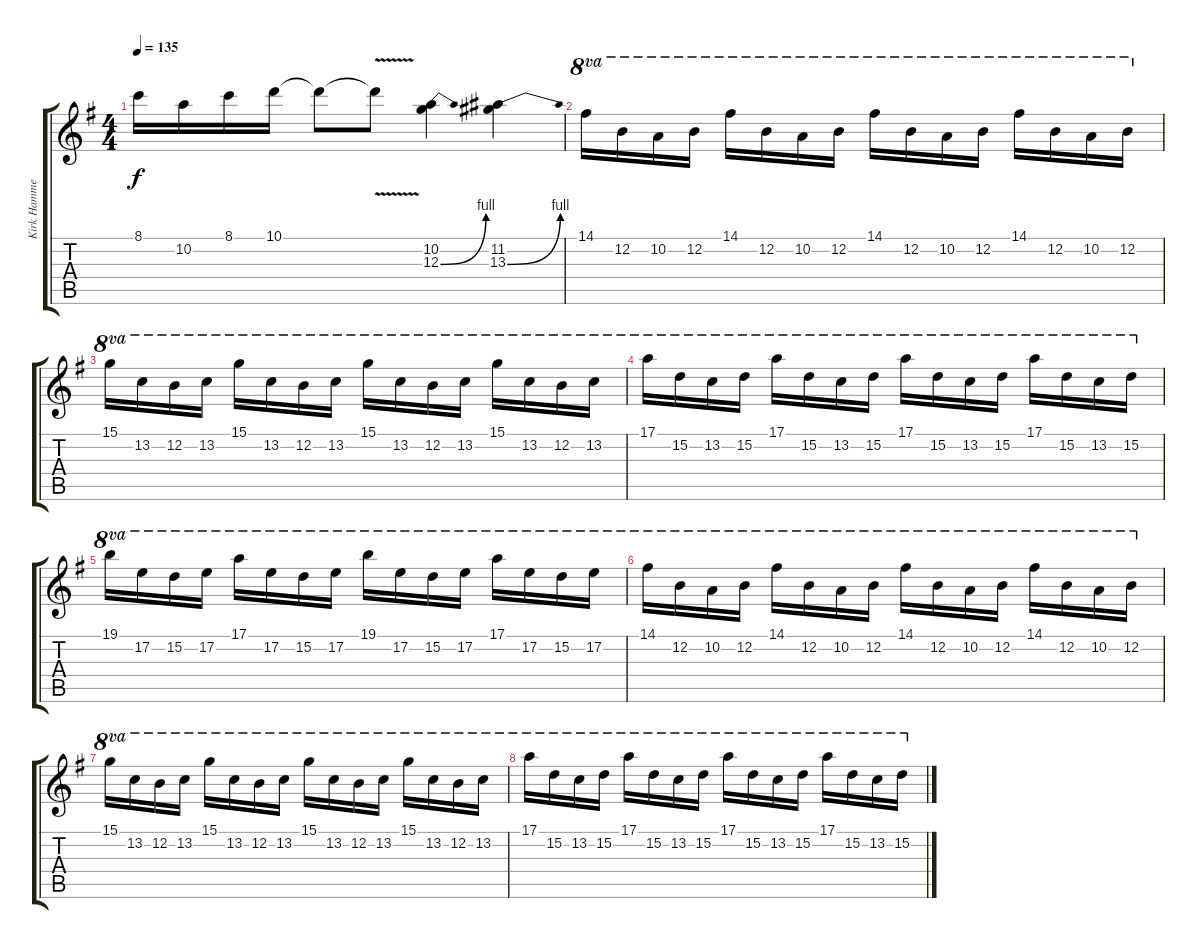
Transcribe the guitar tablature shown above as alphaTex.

\track ("Kirk Hammet Lead Gtr." "Kirk Hamme") {instrument distortionguitar}
\staff {score tabs}
\tuning (E4 B3 G3 D3 A2 E2) {hide}
\ts (4 4)
\tempo 135
\clef g2
\ks eminor
8.1.16{dy f} 10.2.16 8.1.16 10.1.16 10.1{t}.8 10.1{v t}.8 (10.2 12.3{be (bend 0 0 60 4)}).4 (11.2 13.3{be (bend 0 0 60 4)}).4 |
14.1.16{ot 8va} 12.2.16{ot 8va} 10.2.16{ot 8va} 12.2.16{ot 8va} 14.1.16{ot 8va} 12.2.16{ot 8va} 10.2.16{ot 8va} 12.2.16{ot 8va} 14.1.16{ot 8va} 12.2.16{ot 8va} 10.2.16{ot 8va} 12.2.16{ot 8va} 14.1.16{ot 8va} 12.2.16{ot 8va} 10.2.16{ot 8va} 12.2.16{ot 8va} |
15.1.16{ot 8va} 13.2.16{ot 8va} 12.2.16{ot 8va} 13.2.16{ot 8va} 15.1.16{ot 8va} 13.2.16{ot 8va} 12.2.16{ot 8va} 13.2.16{ot 8va} 15.1.16{ot 8va} 13.2.16{ot 8va} 12.2.16{ot 8va} 13.2.16{ot 8va} 15.1.16{ot 8va} 13.2.16{ot 8va} 12.2.16{ot 8va} 13.2.16{ot 8va} |
17.1.16{ot 8va} 15.2.16{ot 8va} 13.2.16{ot 8va} 15.2.16{ot 8va} 17.1.16{ot 8va} 15.2.16{ot 8va} 13.2.16{ot 8va} 15.2.16{ot 8va} 17.1.16{ot 8va} 15.2.16{ot 8va} 13.2.16{ot 8va} 15.2.16{ot 8va} 17.1.16{ot 8va} 15.2.16{ot 8va} 13.2.16{ot 8va} 15.2.16{ot 8va} |
19.1.16{ot 8va} 17.2.16{ot 8va} 15.2.16{ot 8va} 17.2.16{ot 8va} 17.1.16{ot 8va} 17.2.16{ot 8va} 15.2.16{ot 8va} 17.2.16{ot 8va} 19.1.16{ot 8va} 17.2.16{ot 8va} 15.2.16{ot 8va} 17.2.16{ot 8va} 17.1.16{ot 8va} 17.2.16{ot 8va} 15.2.16{ot 8va} 17.2.16{ot 8va} |
14.1.16{ot 8va} 12.2.16{ot 8va} 10.2.16{ot 8va} 12.2.16{ot 8va} 14.1.16{ot 8va} 12.2.16{ot 8va} 10.2.16{ot 8va} 12.2.16{ot 8va} 14.1.16{ot 8va} 12.2.16{ot 8va} 10.2.16{ot 8va} 12.2.16{ot 8va} 14.1.16{ot 8va} 12.2.16{ot 8va} 10.2.16{ot 8va} 12.2.16{ot 8va} |
15.1.16{ot 8va} 13.2.16{ot 8va} 12.2.16{ot 8va} 13.2.16{ot 8va} 15.1.16{ot 8va} 13.2.16{ot 8va} 12.2.16{ot 8va} 13.2.16{ot 8va} 15.1.16{ot 8va} 13.2.16{ot 8va} 12.2.16{ot 8va} 13.2.16{ot 8va} 15.1.16{ot 8va} 13.2.16{ot 8va} 12.2.16{ot 8va} 13.2.16{ot 8va} |
17.1.16{ot 8va} 15.2.16{ot 8va} 13.2.16{ot 8va} 15.2.16{ot 8va} 17.1.16{ot 8va} 15.2.16{ot 8va} 13.2.16{ot 8va} 15.2.16{ot 8va} 17.1.16{ot 8va} 15.2.16{ot 8va} 13.2.16{ot 8va} 15.2.16{ot 8va} 17.1.16{ot 8va} 15.2.16{ot 8va} 13.2.16{ot 8va} 15.2.16{ot 8va}
